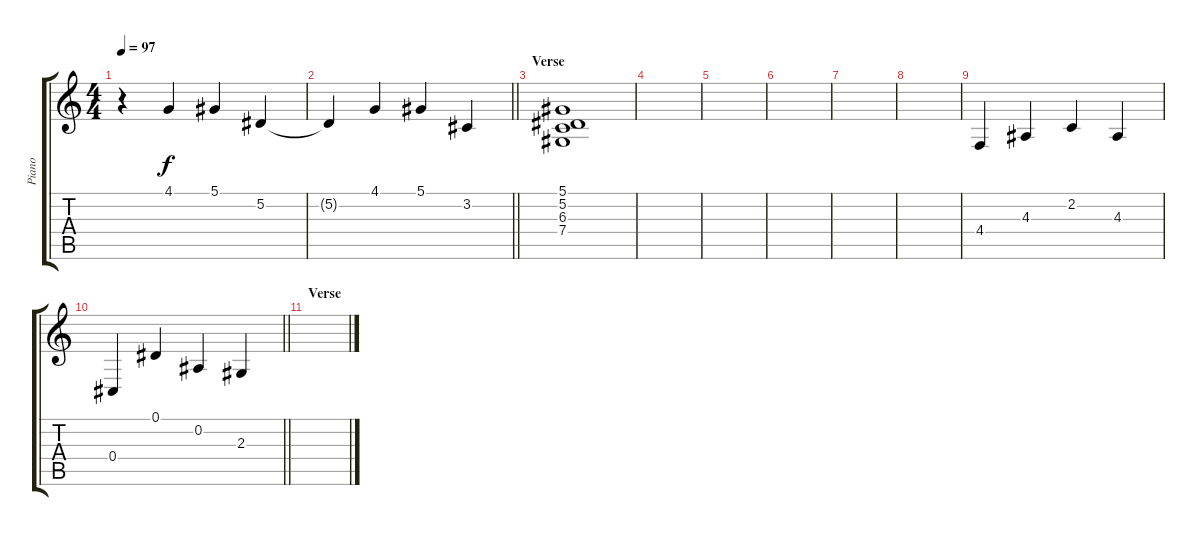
\track ("Piano" "Piano") {instrument electricgrandpiano}
\staff {score tabs}
\tuning (Eb4 Bb3 Gb3 Db3 Ab2 Db2) {hide}
\ts (4 4)
\tempo 97
\clef g2
\ks c
r.4{dy f} 4.1.4 5.1.4 5.2.4 |
\barLineRight lightlight
5.2{t}.4 4.1.4 5.1.4 3.2.4 |
\section ("" "Verse")
(5.1 5.2 6.3 7.4).1 |
|
|
|
|
|
4.4.4 4.3.4 2.2.4 4.3.4 |
\barLineRight lightlight
0.4.4 0.1.4 0.2.4 2.3.4 |
\section ("" "Verse")
